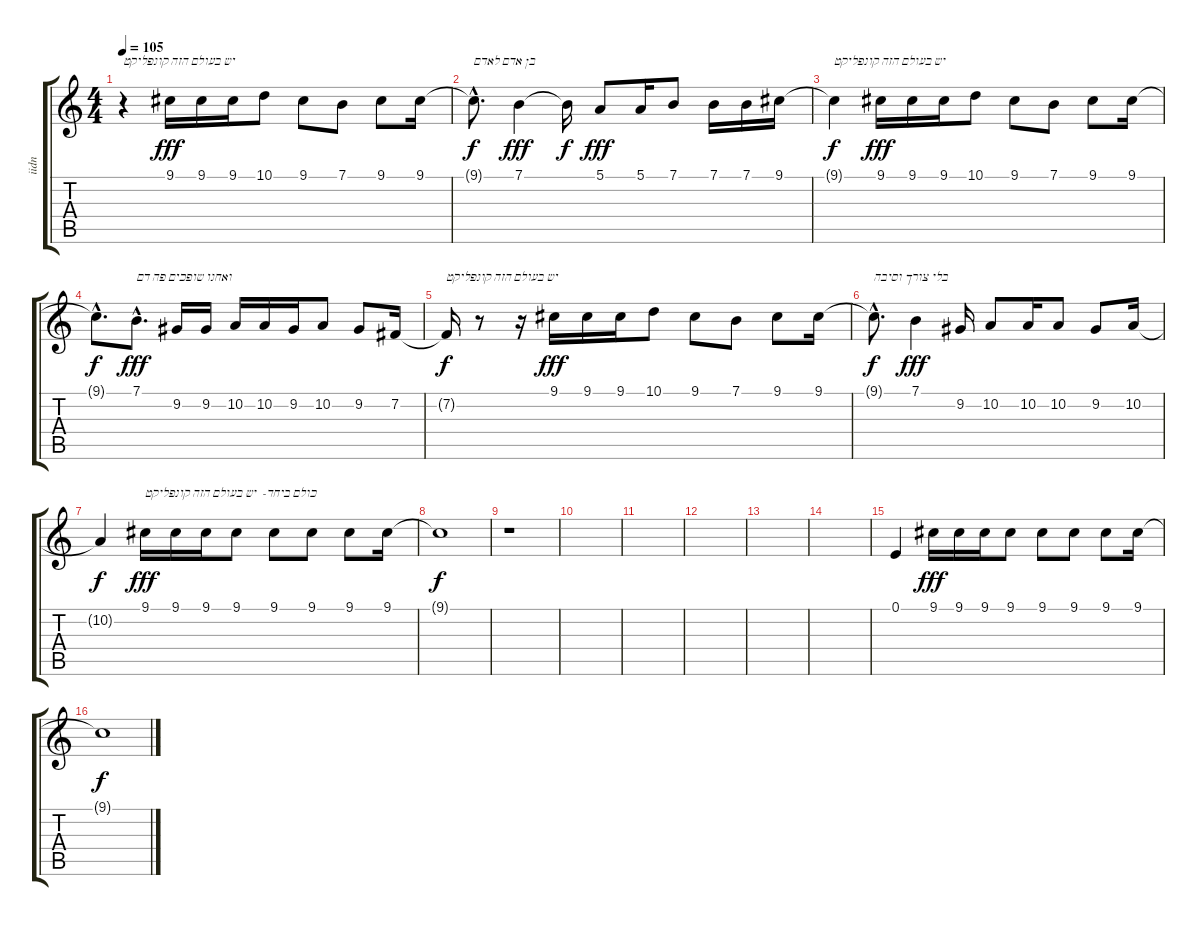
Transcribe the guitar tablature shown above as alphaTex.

\track ("iidn" "iidn") {instrument voiceoohs}
\staff {score tabs}
\tuning (E4 B3 G3 D3 A2 E2) {hide}
\ts (4 4)
\tempo 105
\clef g2
\ks c
r.4{txt "יש בעולם הזה קונפליקט" dy fff} 9.1.16 9.1.16 9.1.16 10.1.8 9.1.8 7.1.8 9.1.8 9.1.16 |
9.1{hac t}.8{d txt "בן אדם לאדם" dy f} 7.1.4{dy fff} 7.1{t}.16{dy f} 5.1.8{dy fff} 5.1.16 7.1.8 7.1.16 7.1.16 9.1.16 |
9.1{t}.4{txt "יש בעולם הזה קונפליקט" dy f} 9.1.16{dy fff} 9.1.16 9.1.16 10.1.8 9.1.8 7.1.8 9.1.8 9.1.16 |
9.1{hac t}.8{d dy f} 7.1{hac}.8{d txt "ואחנו שופכים פה דם" dy fff} 9.2.16 9.2.16 10.2.16 10.2.16 9.2.16 10.2.8 9.2.8 7.2.16 |
7.2{t}.16{txt "יש בעולם הזה קונפליקט" dy f} r.8 r.16 9.1.16{dy fff} 9.1.16 9.1.16 10.1.8 9.1.8 7.1.8 9.1.8 9.1.16 |
9.1{hac t}.8{d txt "בלי צורך וסיבה" dy f} 7.1.4{dy fff} 9.2.16 10.2.8 10.2.16 10.2.8 9.2.8 10.2.16 |
10.2{t}.4{dy f} 9.1.16{txt "כולם ביחד-  יש בעולם הזה קונפליקט" dy fff} 9.1.16 9.1.16 9.1.8 9.1.8 9.1.8 9.1.8 9.1.16 |
9.1{t}.1{dy f} |
r.1 |
|
|
|
|
|
0.1.4 9.1.16{dy fff} 9.1.16 9.1.16 9.1.8 9.1.8 9.1.8 9.1.8 9.1.16 |
9.1{t}.1{dy f}
